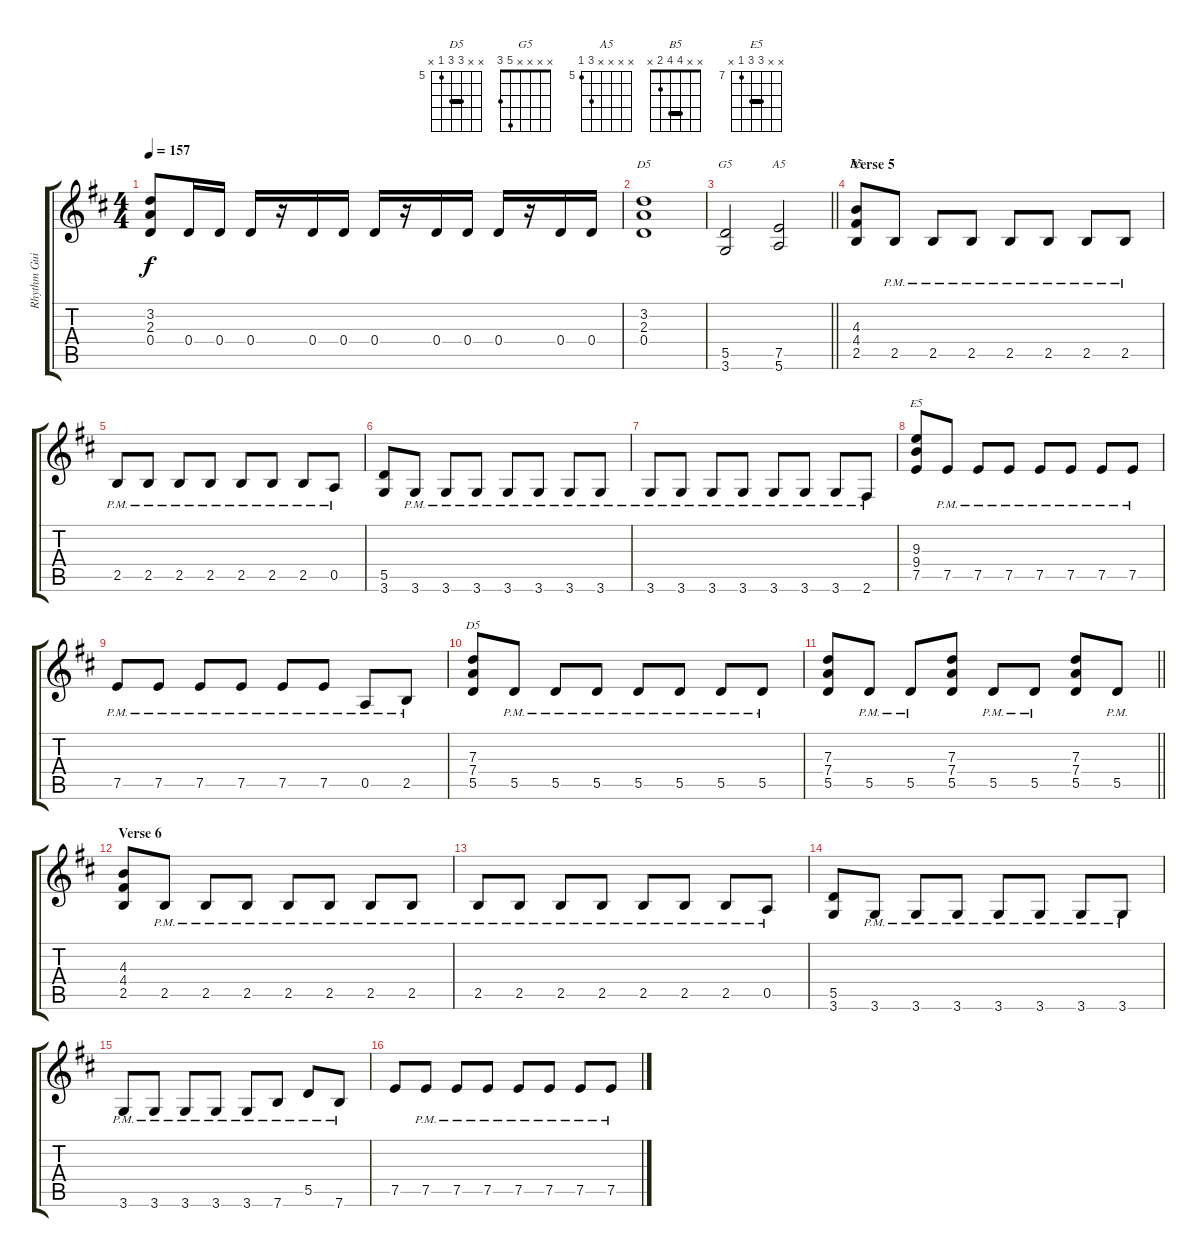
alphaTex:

\track ("Rhythm Guitar" "Rhythm Gui") {instrument overdrivenguitar}
\staff {score tabs}
\tuning (E4 B3 G3 D3 A2 E2) {hide}
\chord ("D5" x 3 2 0 x x)
\chord ("G5" x x x x 5 3)
\chord ("A5" x x x x 7 5) {firstfret 5}
\chord ("B5" x x 4 4 2 x) {barre 4}
\chord ("E5" x x 9 9 7 x) {firstfret 7 barre 9}
\chord ("D5" x x 7 7 5 x) {firstfret 5 barre 7}
\ts (4 4)
\tempo 157
\clef g2
\ks d
(3.2{t} 2.3{t} 0.4{t}).8{dy f} 0.4.16 0.4.16 0.4.16 r.16 0.4.16 0.4.16 0.4.16 r.16 0.4.16 0.4.16 0.4.16 r.16 0.4.16 0.4.16 |
(3.2 2.3 0.4).1{ch "D5"} |
\barLineRight lightlight
(5.5 3.6).2{ch "G5"} (7.5 5.6).2{ch "A5"} |
\section ("" "Verse 5")
(4.3 4.4 2.5).8{ch "B5"} 2.5{pm}.8 2.5{pm}.8 2.5{pm}.8 2.5{pm}.8 2.5{pm}.8 2.5{pm}.8 2.5{pm}.8 |
2.5{pm}.8 2.5{pm}.8 2.5{pm}.8 2.5{pm}.8 2.5{pm}.8 2.5{pm}.8 2.5{pm}.8 0.5{pm}.8 |
(5.5 3.6).8 3.6{pm}.8 3.6{pm}.8 3.6{pm}.8 3.6{pm}.8 3.6{pm}.8 3.6{pm}.8 3.6{pm}.8 |
3.6{pm}.8 3.6{pm}.8 3.6{pm}.8 3.6{pm}.8 3.6{pm}.8 3.6{pm}.8 3.6{pm}.8 2.6{pm}.8 |
(9.3 9.4 7.5).8{ch "E5"} 7.5{pm}.8 7.5{pm}.8 7.5{pm}.8 7.5{pm}.8 7.5{pm}.8 7.5{pm}.8 7.5{pm}.8 |
7.5{pm}.8 7.5{pm}.8 7.5{pm}.8 7.5{pm}.8 7.5{pm}.8 7.5{pm}.8 0.5{pm}.8 2.5{pm}.8 |
(7.3 7.4 5.5).8{ch "D5"} 5.5{pm}.8 5.5{pm}.8 5.5{pm}.8 5.5{pm}.8 5.5{pm}.8 5.5{pm}.8 5.5{pm}.8 |
\barLineRight lightlight
(7.3 7.4 5.5).8 5.5{pm}.8 5.5{pm}.8 (7.3 7.4 5.5).8 5.5{pm}.8 5.5{pm}.8 (7.3 7.4 5.5).8 5.5{pm}.8 |
\section ("" "Verse 6")
(4.3 4.4 2.5).8 2.5{pm}.8 2.5{pm}.8 2.5{pm}.8 2.5{pm}.8 2.5{pm}.8 2.5{pm}.8 2.5{pm}.8 |
2.5{pm}.8 2.5{pm}.8 2.5{pm}.8 2.5{pm}.8 2.5{pm}.8 2.5{pm}.8 2.5{pm}.8 0.5{pm}.8 |
(5.5 3.6).8 3.6{pm}.8 3.6{pm}.8 3.6{pm}.8 3.6{pm}.8 3.6{pm}.8 3.6{pm}.8 3.6{pm}.8 |
3.6{pm}.8 3.6{pm}.8 3.6{pm}.8 3.6{pm}.8 3.6{pm}.8 7.6{pm}.8 5.5{pm}.8 7.6{pm}.8 |
7.5.8 7.5{pm}.8 7.5{pm}.8 7.5{pm}.8 7.5{pm}.8 7.5{pm}.8 7.5{pm}.8 7.5{pm}.8
